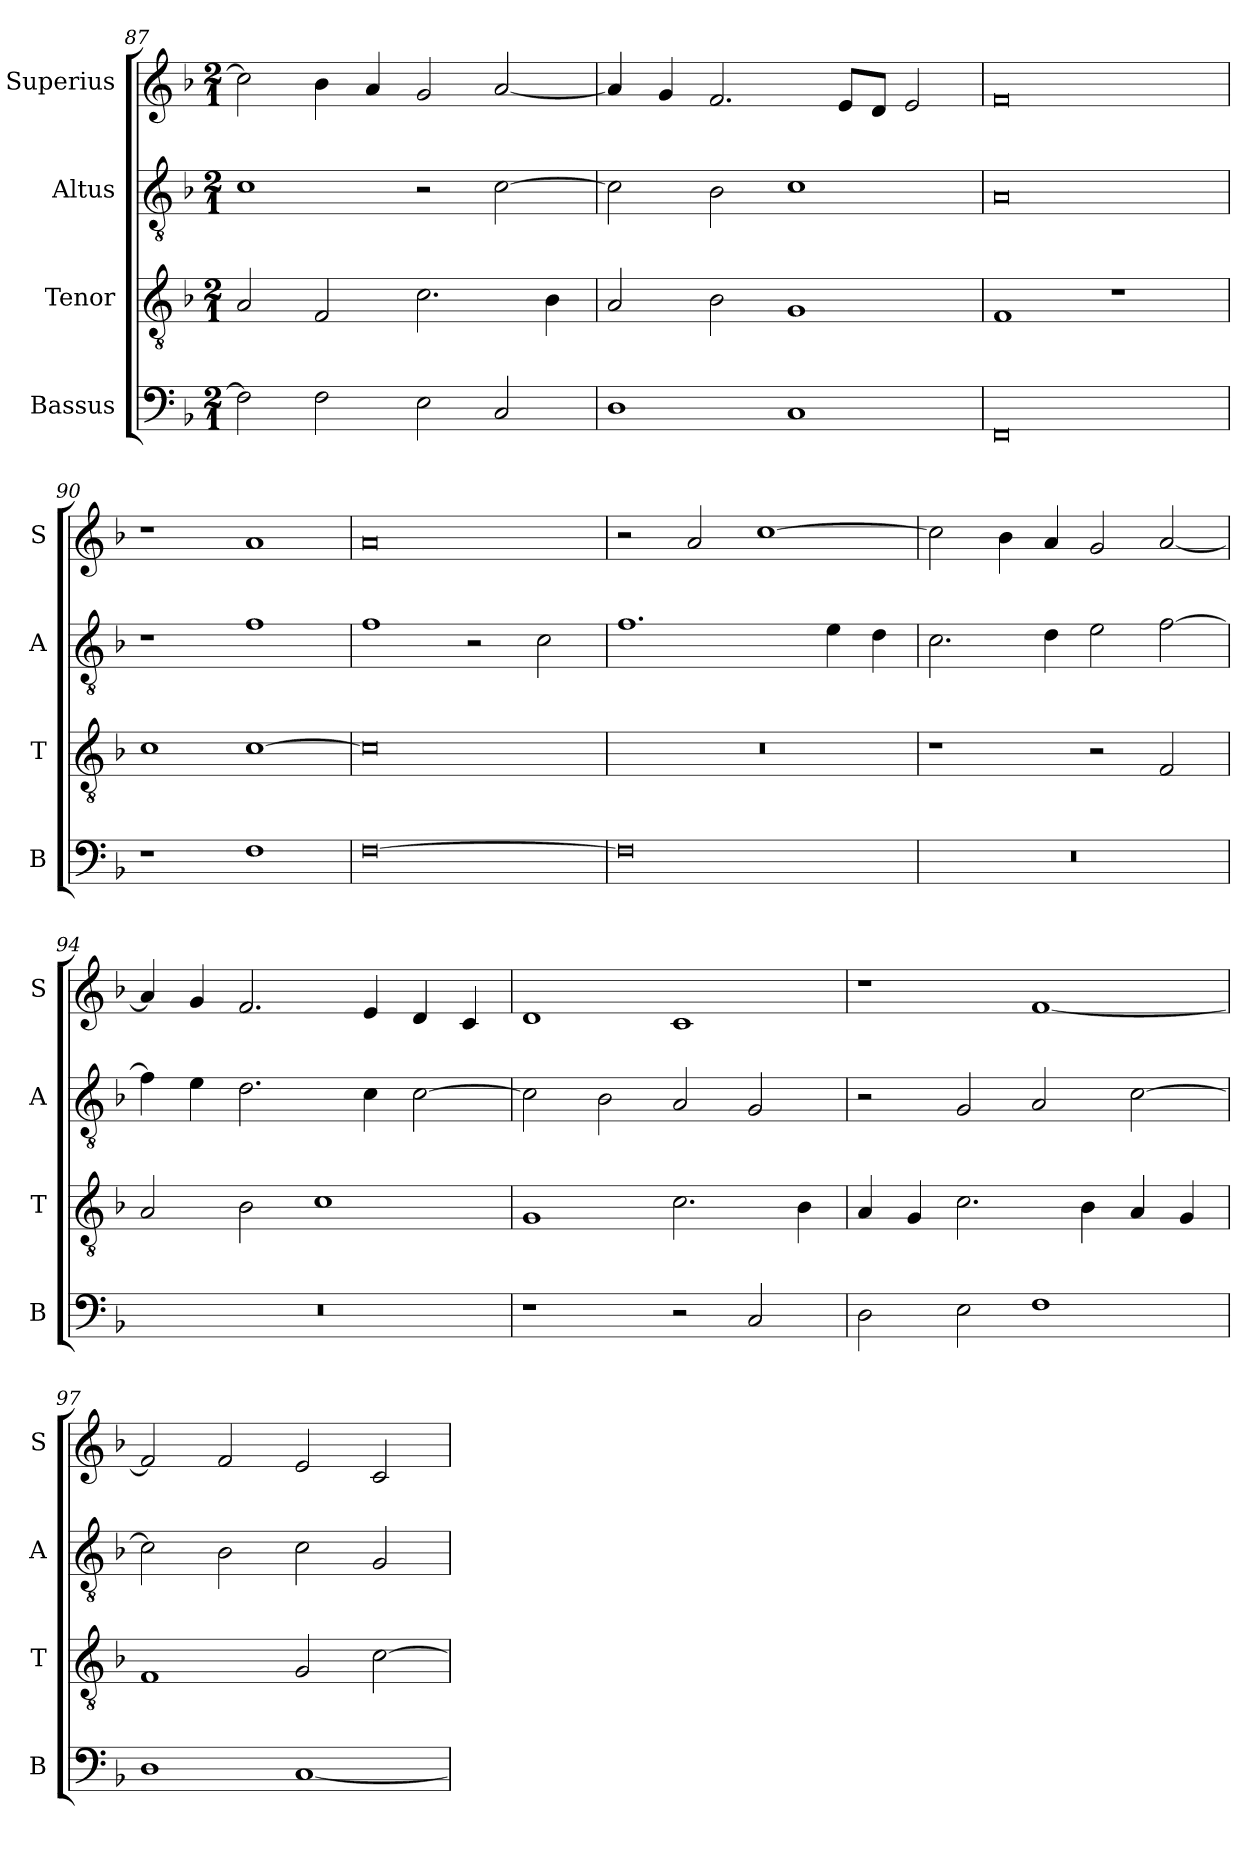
**kern	**kern	**kern	**kern
*part4	*part3	*part2	*part1
*staff4	*staff3	*staff2	*staff1
*I"Bassus	*I"Tenor	*I"Altus	*I"Superius
*I'B	*I'T	*I'A	*I'S
*clefF4	*clefGv2	*clefGv2	*clefG2
*k[b-]	*k[b-]	*k[b-]	*k[b-]
*F:	*F:	*F:	*F:
*M2/1	*M2/1	*M2/1	*M2/1
=87	=87	=87	=87
2F]	2A	1c	2cc]
2F	2F	.	4b-
.	.	.	4a
2E	2.c	2r	2g
2C	.	[2c	[2a
.	4B-	.	.
=88	=88	=88	=88
1D	2A	2c]	4a]
.	.	.	4g
.	2B-	2B-	2.f
1C	1G	1c	.
.	.	.	8eL
.	.	.	8dJ
.	.	.	2e
=89	=89	=89	=89
0FF	1F	0A	0f
.	1r	.	.
=90	=90	=90	=90
1r	1c	1r	1r
1F	[1c	1f	1a
=91	=91	=91	=91
[0F	0c]	1f	0a
.	.	2r	.
.	.	2c	.
=92	=92	=92	=92
0F]	0r	1.f	2r
.	.	.	2a
.	.	.	[1cc
.	.	4e	.
.	.	4d	.
=93	=93	=93	=93
0r	1r	2.c	2cc]
.	.	.	4b-
.	.	4d	4a
.	2r	2e	2g
.	2F	[2f	[2a
=94	=94	=94	=94
0r	2A	4f]	4a]
.	.	4e	4g
.	2B-	2.d	2.f
.	1c	.	.
.	.	4c	4e
.	.	[2c	4d
.	.	.	4c
=95	=95	=95	=95
1r	1G	2c]	1d
.	.	2B-	.
2r	2.c	2A	1c
2C	.	2G	.
.	4B-	.	.
=96	=96	=96	=96
2D	4A	2r	1r
.	4G	.	.
2E	2.c	2G	.
1F	.	2A	[1f
.	4B-	.	.
.	4A	[2c	.
.	4G	.	.
=97	=97	=97	=97
1D	1F	2c]	2f]
.	.	2B-	2f
[1C	2G	2c	2e
.	[2c	2G	2c
=	=	=	=
*-	*-	*-	*-
